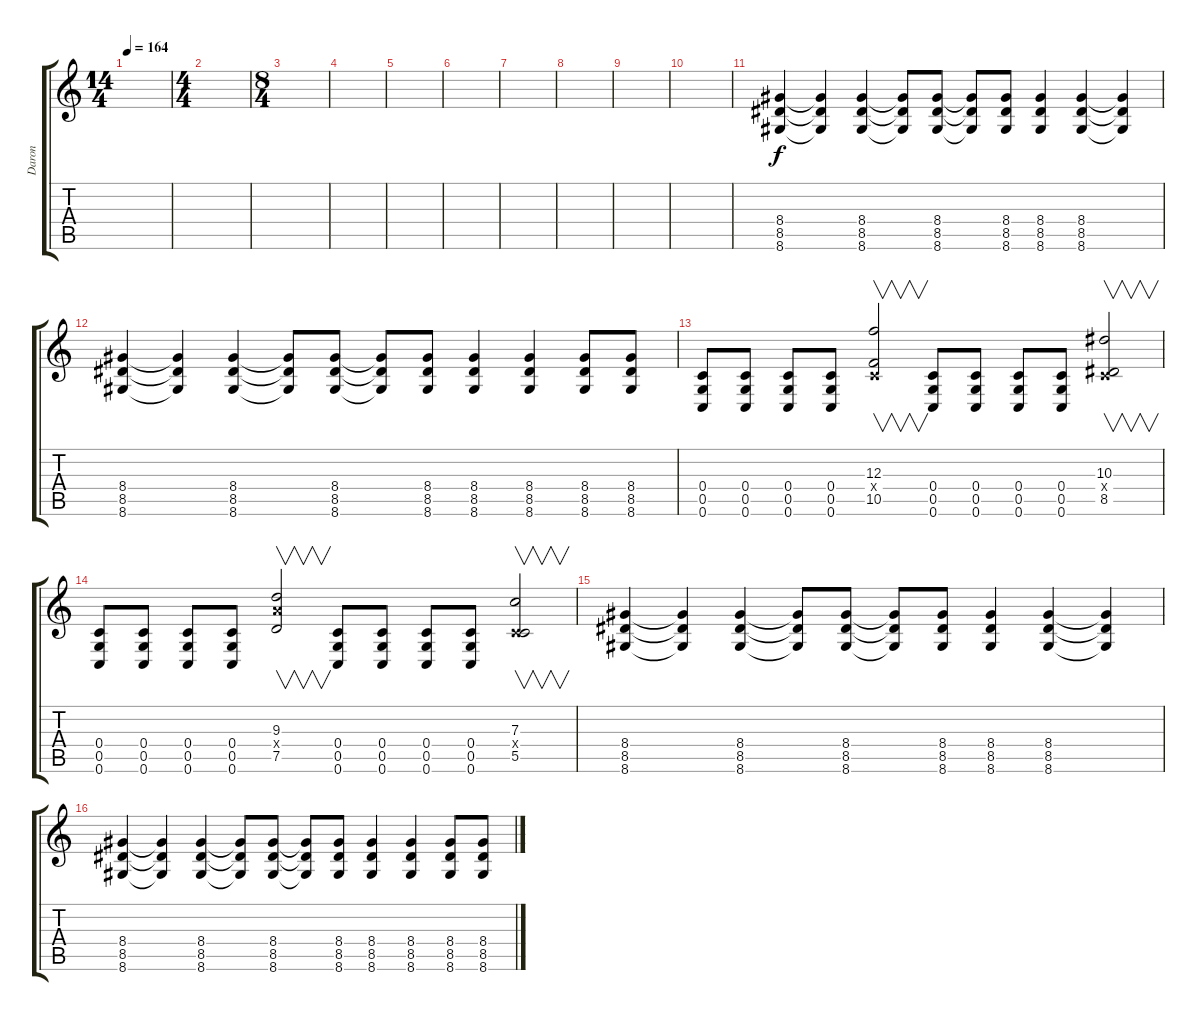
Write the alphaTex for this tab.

\track ("Daron" "Daron") {instrument overdrivenguitar}
\staff {score tabs}
\tuning (D4 A3 F3 C3 G2 C2) {hide}
\ts (14 4)
\tempo 164
\clef g2
\ks c
|
\ts (4 4)
|
\ts (8 4)
|
|
|
|
|
|
|
|
(8.4 8.5 8.6).4 (8.4{t} 8.5{t} 8.6{t}).4 (8.4 8.5 8.6).4 (8.4{t} 8.5{t} 8.6{t}).8 (8.4 8.5 8.6).8 (8.4{t} 8.5{t} 8.6{t}).8 (8.4 8.5 8.6).8 (8.4 8.5 8.6).4 (8.4 8.5 8.6).4 (8.4{t} 8.5{t} 8.6{t}).4 |
(8.4 8.5 8.6).4 (8.4{t} 8.5{t} 8.6{t}).4 (8.4 8.5 8.6).4 (8.4{t} 8.5{t} 8.6{t}).8 (8.4 8.5 8.6).8 (8.4{t} 8.5{t} 8.6{t}).8 (8.4 8.5 8.6).8 (8.4 8.5 8.6).4 (8.4 8.5 8.6).4 (8.4 8.5 8.6).8 (8.4 8.5 8.6).8 |
(0.4 0.5 0.6).8 (0.4 0.5 0.6).8 (0.4 0.5 0.6).8 (0.4 0.5 0.6).8 (12.3 0.4{x} 10.5).2{v} (0.4 0.5 0.6).8 (0.4 0.5 0.6).8 (0.4 0.5 0.6).8 (0.4 0.5 0.6).8 (10.3 0.4{x} 8.5).2{v} |
(0.4 0.5 0.6).8 (0.4 0.5 0.6).8 (0.4 0.5 0.6).8 (0.4 0.5 0.6).8 (9.3 9.4{x} 7.5).2{v} (0.4 0.5 0.6).8 (0.4 0.5 0.6).8 (0.4 0.5 0.6).8 (0.4 0.5 0.6).8 (7.3 0.4{x} 5.5).2{v} |
(8.4 8.5 8.6).4 (8.4{t} 8.5{t} 8.6{t}).4 (8.4 8.5 8.6).4 (8.4{t} 8.5{t} 8.6{t}).8 (8.4 8.5 8.6).8 (8.4{t} 8.5{t} 8.6{t}).8 (8.4 8.5 8.6).8 (8.4 8.5 8.6).4 (8.4 8.5 8.6).4 (8.4{t} 8.5{t} 8.6{t}).4 |
(8.4 8.5 8.6).4 (8.4{t} 8.5{t} 8.6{t}).4 (8.4 8.5 8.6).4 (8.4{t} 8.5{t} 8.6{t}).8 (8.4 8.5 8.6).8 (8.4{t} 8.5{t} 8.6{t}).8 (8.4 8.5 8.6).8 (8.4 8.5 8.6).4 (8.4 8.5 8.6).4 (8.4 8.5 8.6).8 (8.4 8.5 8.6).8
